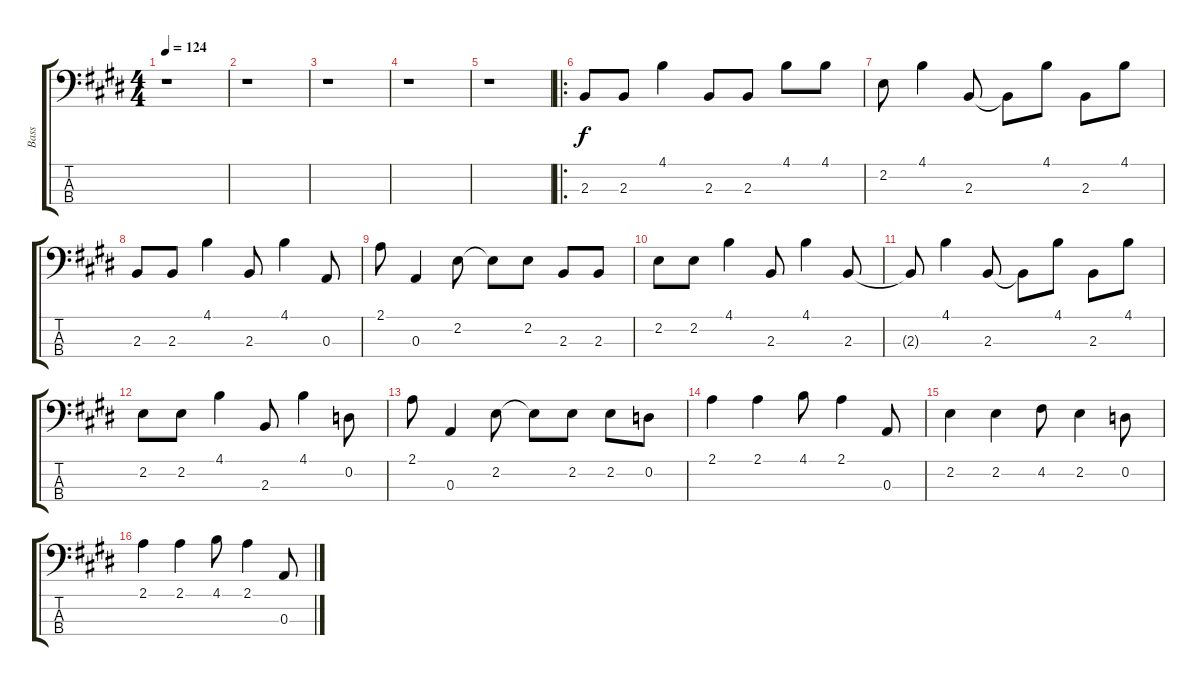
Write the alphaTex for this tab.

\track ("Bass" "Bass") {instrument electricbasspick}
\staff {score tabs}
\tuning (G2 D2 A1 E1) {hide}
\ts (4 4)
\tempo 124
\clef f4
\ks e
r.1{dy f instrument electricbasspick} |
r.1 |
r.1 |
r.1 |
r.1 |
\ro
2.3.8 2.3.8 4.1.4 2.3.8 2.3.8 4.1.8 4.1.8 |
2.2.8 4.1.4 2.3.8 2.3{t}.8 4.1.8 2.3.8 4.1.8 |
2.3.8 2.3.8 4.1.4 2.3.8 4.1.4 0.3.8 |
2.1.8 0.3.4 2.2.8 2.2{t}.8 2.2.8 2.3.8 2.3.8 |
2.2.8 2.2.8 4.1.4 2.3.8 4.1.4 2.3.8 |
2.3{t}.8 4.1.4 2.3.8 2.3{t}.8 4.1.8 2.3.8 4.1.8 |
2.2.8 2.2.8 4.1.4 2.3.8 4.1.4 0.2.8 |
2.1.8 0.3.4 2.2.8 2.2{t}.8 2.2.8 2.2.8 0.2.8 |
2.1.4 2.1.4 4.1.8 2.1.4 0.3.8 |
2.2.4 2.2.4 4.2.8 2.2.4 0.2.8 |
2.1.4 2.1.4 4.1.8 2.1.4 0.3.8
